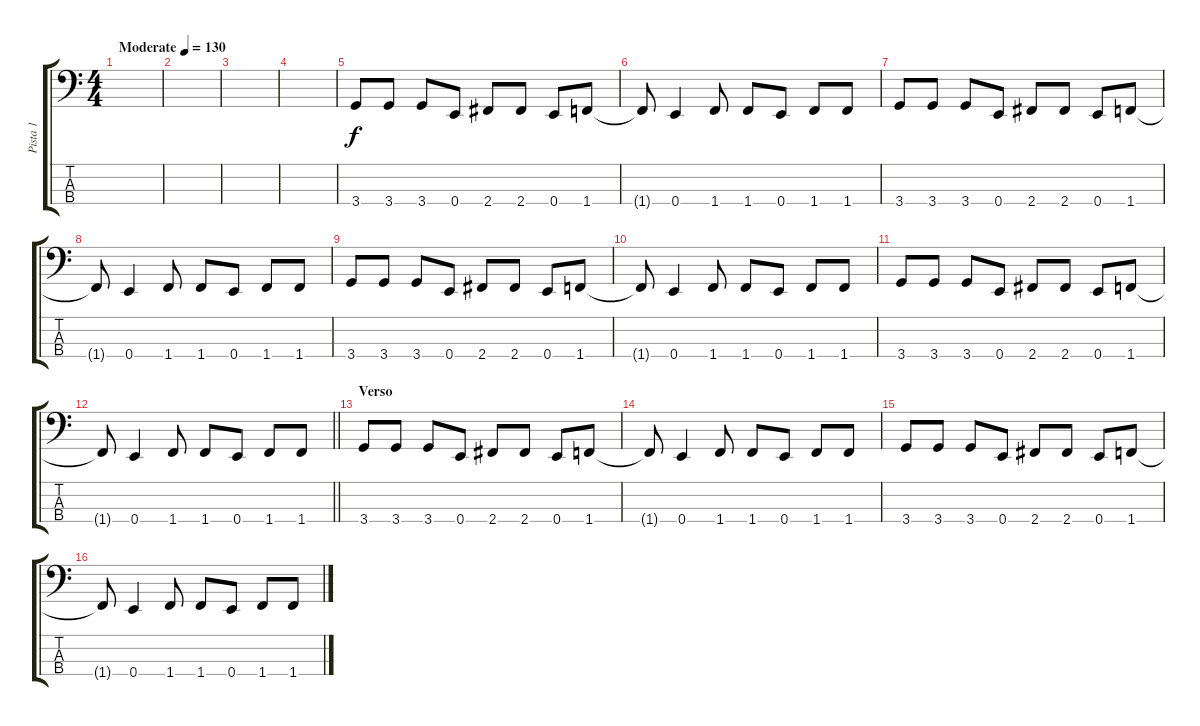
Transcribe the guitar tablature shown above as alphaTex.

\track ("Pista 1" "Pista 1") {instrument electricbasspick}
\staff {score tabs}
\tuning (G2 D2 A1 E1) {hide}
\ts (4 4)
\tempo (130 "Moderate")
\clef f4
\ks c
|
|
|
|
3.4.8 3.4.8 3.4.8 0.4.8 2.4.8 2.4.8 0.4.8 1.4.8 |
1.4{t}.8 0.4.4 1.4.8 1.4.8 0.4.8 1.4.8 1.4.8 |
3.4.8 3.4.8 3.4.8 0.4.8 2.4.8 2.4.8 0.4.8 1.4.8 |
1.4{t}.8 0.4.4 1.4.8 1.4.8 0.4.8 1.4.8 1.4.8 |
3.4.8 3.4.8 3.4.8 0.4.8 2.4.8 2.4.8 0.4.8 1.4.8 |
1.4{t}.8 0.4.4 1.4.8 1.4.8 0.4.8 1.4.8 1.4.8 |
3.4.8 3.4.8 3.4.8 0.4.8 2.4.8 2.4.8 0.4.8 1.4.8 |
\barLineRight lightlight
1.4{t}.8 0.4.4 1.4.8 1.4.8 0.4.8 1.4.8 1.4.8 |
\section ("" "Verso")
3.4.8 3.4.8 3.4.8 0.4.8 2.4.8 2.4.8 0.4.8 1.4.8 |
1.4{t}.8 0.4.4 1.4.8 1.4.8 0.4.8 1.4.8 1.4.8 |
3.4.8 3.4.8 3.4.8 0.4.8 2.4.8 2.4.8 0.4.8 1.4.8 |
1.4{t}.8 0.4.4 1.4.8 1.4.8 0.4.8 1.4.8 1.4.8
